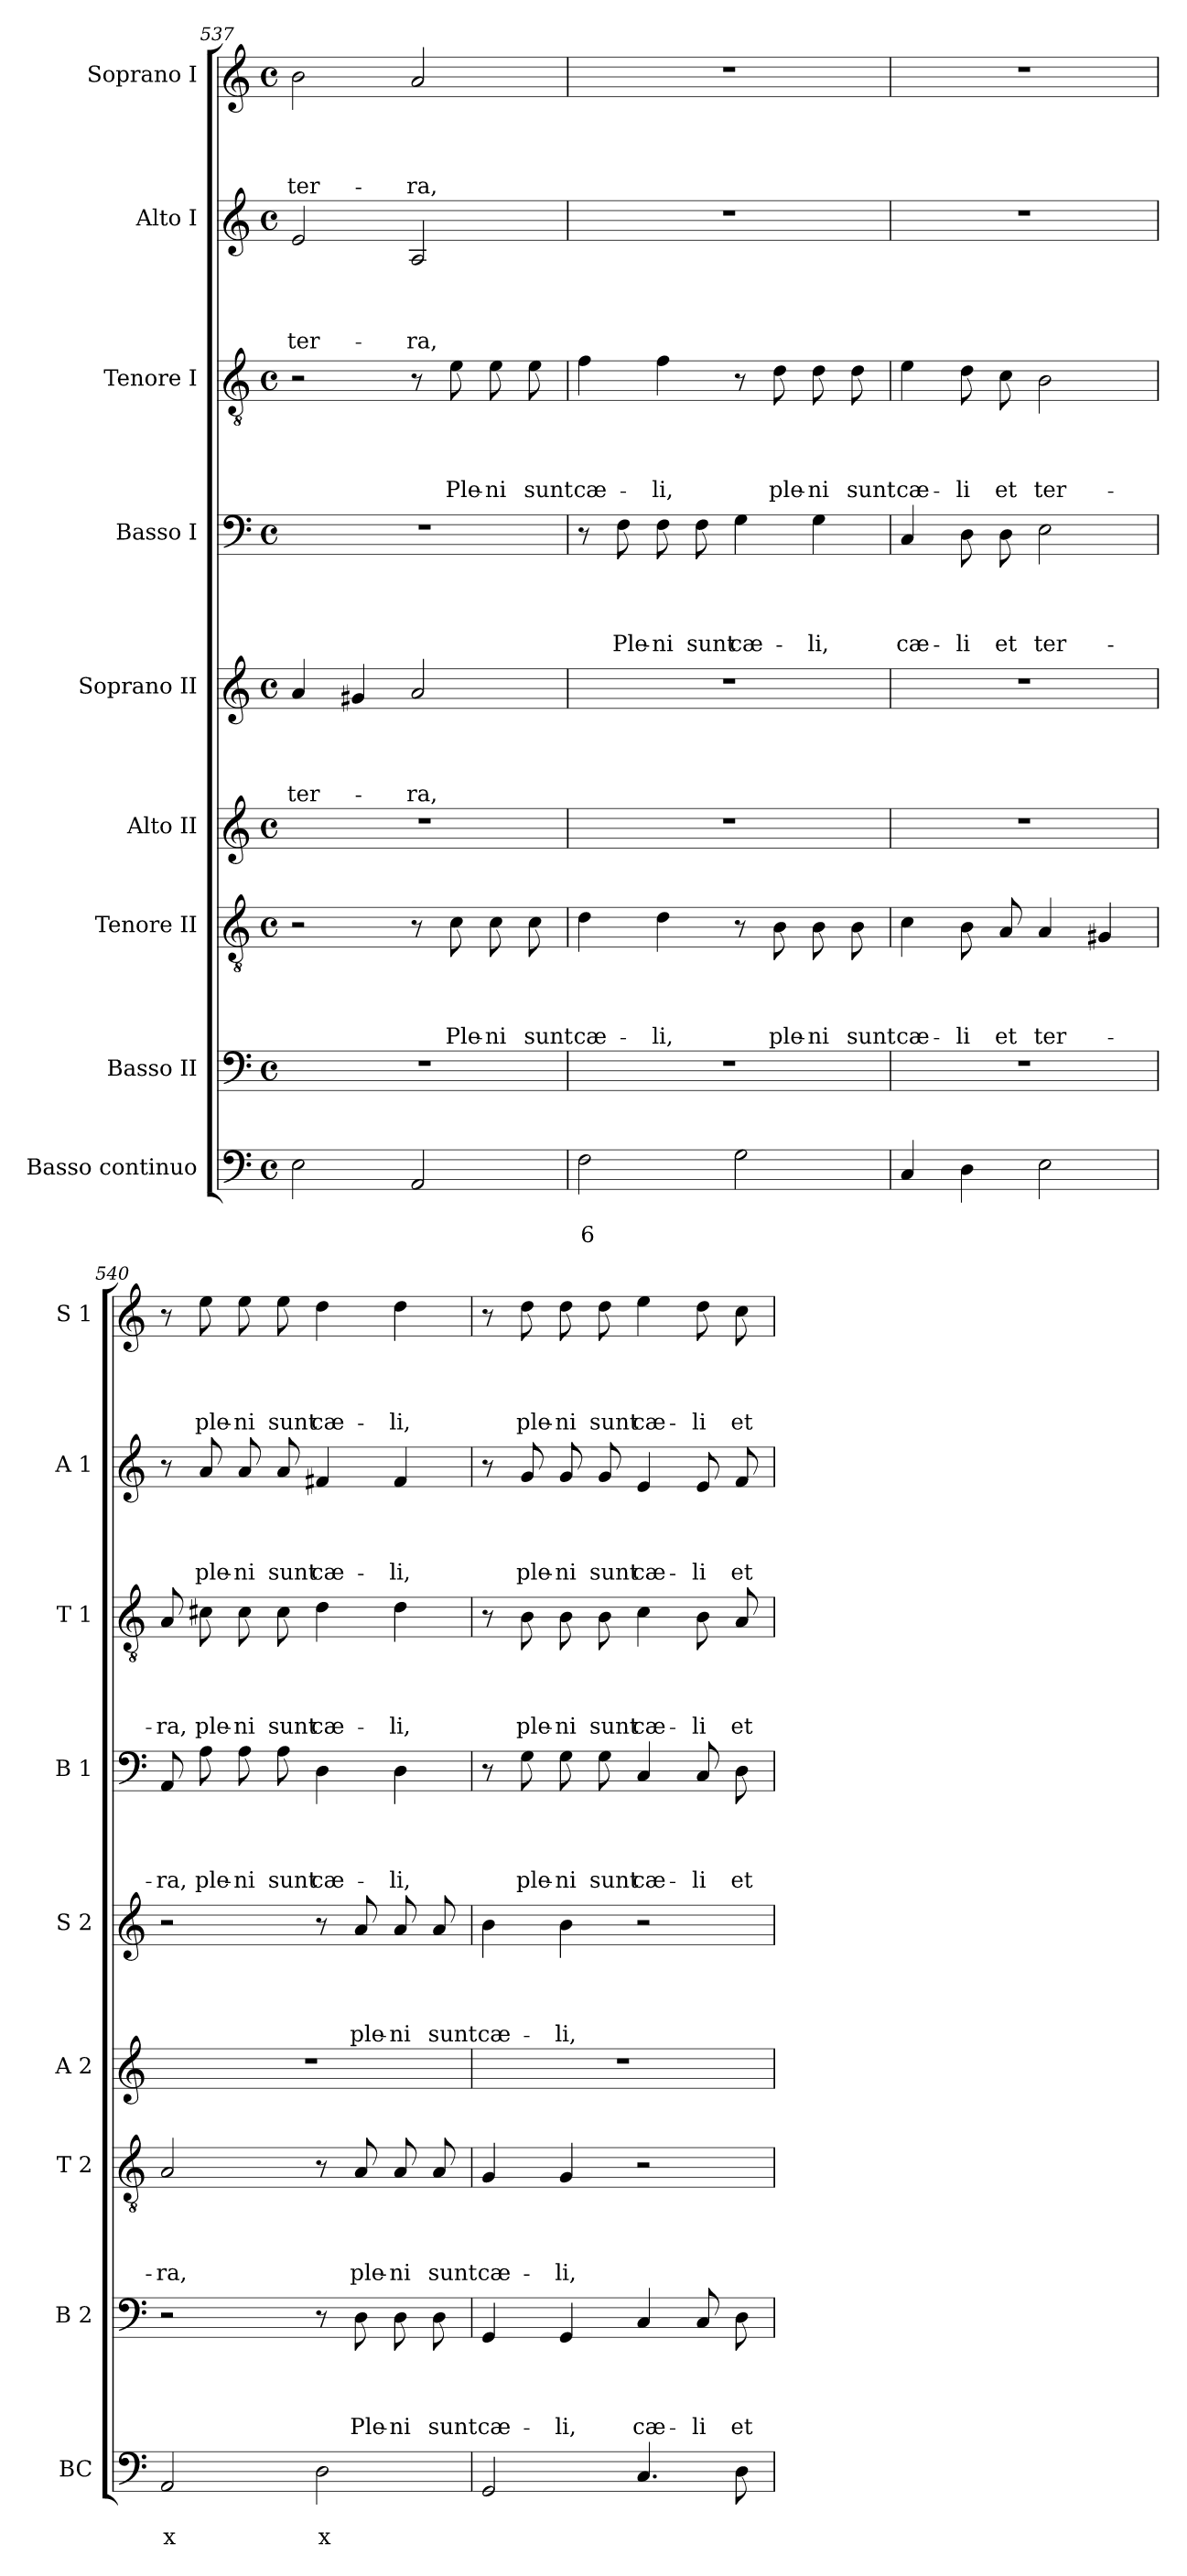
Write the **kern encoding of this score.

**kern	**text	**text	**kern	**text	**text	**text	**text	**kern	**text	**text	**text	**text	**kern	**kern	**text	**text	**text	**text	**kern	**text	**text	**text	**text	**kern	**text	**text	**text	**text	**kern	**text	**text	**text	**text	**kern	**text	**text	**text	**text
*part9	*part9	*part9	*part8	*part8	*part8	*part8	*part8	*part7	*part7	*part7	*part7	*part7	*part6	*part5	*part5	*part5	*part5	*part5	*part4	*part4	*part4	*part4	*part4	*part3	*part3	*part3	*part3	*part3	*part2	*part2	*part2	*part2	*part2	*part1	*part1	*part1	*part1	*part1
*staff9	*staff9	*staff9	*staff8	*staff8	*staff8	*staff8	*staff8	*staff7	*staff7	*staff7	*staff7	*staff7	*staff6	*staff5	*staff5	*staff5	*staff5	*staff5	*staff4	*staff4	*staff4	*staff4	*staff4	*staff3	*staff3	*staff3	*staff3	*staff3	*staff2	*staff2	*staff2	*staff2	*staff2	*staff1	*staff1	*staff1	*staff1	*staff1
*I"Basso continuo	*	*	*I"Basso II	*	*	*	*	*I"Tenore II	*	*	*	*	*I"Alto II	*I"Soprano II	*	*	*	*	*I"Basso I	*	*	*	*	*I"Tenore I	*	*	*	*	*I"Alto I	*	*	*	*	*I"Soprano I	*	*	*	*
*I'BC	*	*	*I'B 2	*	*	*	*	*I'T 2	*	*	*	*	*I'A 2	*I'S 2	*	*	*	*	*I'B 1	*	*	*	*	*I'T 1	*	*	*	*	*I'A 1	*	*	*	*	*I'S 1	*	*	*	*
!!LO:PB:g=z
*clefF4	*	*	*clefF4	*	*	*	*	*clefGv2	*	*	*	*	*clefG2	*clefG2	*	*	*	*	*clefF4	*	*	*	*	*clefGv2	*	*	*	*	*clefG2	*	*	*	*	*clefG2	*	*	*	*
*k[]	*	*	*k[]	*	*	*	*	*k[]	*	*	*	*	*k[]	*k[]	*	*	*	*	*k[]	*	*	*	*	*k[]	*	*	*	*	*k[]	*	*	*	*	*k[]	*	*	*	*
*C:	*	*	*C:	*	*	*	*	*C:	*	*	*	*	*C:	*C:	*	*	*	*	*C:	*	*	*	*	*C:	*	*	*	*	*C:	*	*	*	*	*C:	*	*	*	*
*M4/4	*	*	*M4/4	*	*	*	*	*M4/4	*	*	*	*	*M4/4	*M4/4	*	*	*	*	*M4/4	*	*	*	*	*M4/4	*	*	*	*	*M4/4	*	*	*	*	*M4/4	*	*	*	*
*met(c)	*	*	*met(c)	*	*	*	*	*met(c)	*	*	*	*	*met(c)	*met(c)	*	*	*	*	*met(c)	*	*	*	*	*met(c)	*	*	*	*	*met(c)	*	*	*	*	*met(c)	*	*	*	*
=537	=537	=537	=537	=537	=537	=537	=537	=537	=537	=537	=537	=537	=537	=537	=537	=537	=537	=537	=537	=537	=537	=537	=537	=537	=537	=537	=537	=537	=537	=537	=537	=537	=537	=537	=537	=537	=537	=537
!	!	!	!	!	!	!	!	!	!	!	!	!	!	!	!	!	!	!LO:LY:b	!	!	!	!	!	!	!	!	!	!	!	!	!	!	!LO:LY:b	!	!	!	!	!LO:LY:b
2E\	.	.	1r	.	.	.	.	2r	.	.	.	.	1r	4a/	.	.	.	ter-	1r	.	.	.	.	2r	.	.	.	.	2e/	.	.	.	ter-	2b\	.	.	.	ter-
.	.	.	.	.	.	.	.	.	.	.	.	.	.	4g#X/	.	.	.	.	.	.	.	.	.	.	.	.	.	.	.	.	.	.	.	.	.	.	.	.
!	!	!	!	!	!	!	!	!	!	!	!	!	!	!	!	!	!	!LO:LY:b	!	!	!	!	!	!	!	!	!	!	!	!	!	!	!LO:LY:b	!	!	!	!	!LO:LY:b
2AA/	.	.	.	.	.	.	.	8r	.	.	.	.	.	2a/	.	.	.	-ra,	.	.	.	.	.	8r	.	.	.	.	2A/	.	.	.	-ra,	2a/	.	.	.	-ra,
!	!	!	!	!	!	!	!	!	!	!	!	!LO:LY:b	!	!	!	!	!	!	!	!	!	!	!	!	!	!	!	!LO:LY:b	!	!	!	!	!	!	!	!	!	!
.	.	.	.	.	.	.	.	8c\	.	.	.	Ple-	.	.	.	.	.	.	.	.	.	.	.	8e\	.	.	.	Ple-	.	.	.	.	.	.	.	.	.	.
!	!	!	!	!	!	!	!	!	!	!	!	!LO:LY:b	!	!	!	!	!	!	!	!	!	!	!	!	!	!	!	!LO:LY:b	!	!	!	!	!	!	!	!	!	!
.	.	.	.	.	.	.	.	8c\	.	.	.	-ni	.	.	.	.	.	.	.	.	.	.	.	8e\	.	.	.	-ni	.	.	.	.	.	.	.	.	.	.
!	!	!	!	!	!	!	!	!	!	!	!	!LO:LY:b	!	!	!	!	!	!	!	!	!	!	!	!	!	!	!	!LO:LY:b	!	!	!	!	!	!	!	!	!	!
.	.	.	.	.	.	.	.	8c\	.	.	.	sunt	.	.	.	.	.	.	.	.	.	.	.	8e\	.	.	.	sunt	.	.	.	.	.	.	.	.	.	.
=538	=538	=538	=538	=538	=538	=538	=538	=538	=538	=538	=538	=538	=538	=538	=538	=538	=538	=538	=538	=538	=538	=538	=538	=538	=538	=538	=538	=538	=538	=538	=538	=538	=538	=538	=538	=538	=538	=538
!	!	!LO:LY:b	!	!	!	!	!	!	!	!	!	!LO:LY:b	!	!	!	!	!	!	!	!	!	!	!	!	!	!	!	!LO:LY:b	!	!	!	!	!	!	!	!	!	!
2F\	.	6	1r	.	.	.	.	4d\	.	.	.	cæ-	1r	1r	.	.	.	.	8r	.	.	.	.	4f\	.	.	.	cæ-	1r	.	.	.	.	1r	.	.	.	.
!	!	!	!	!	!	!	!	!	!	!	!	!	!	!	!	!	!	!	!	!	!	!	!LO:LY:b	!	!	!	!	!	!	!	!	!	!	!	!	!	!	!
.	.	.	.	.	.	.	.	.	.	.	.	.	.	.	.	.	.	.	8F\	.	.	.	Ple-	.	.	.	.	.	.	.	.	.	.	.	.	.	.	.
!	!	!	!	!	!	!	!	!	!	!	!	!LO:LY:b	!	!	!	!	!	!	!	!	!	!	!LO:LY:b	!	!	!	!	!LO:LY:b	!	!	!	!	!	!	!	!	!	!
.	.	.	.	.	.	.	.	4d\	.	.	.	-li,	.	.	.	.	.	.	8F\	.	.	.	-ni	4f\	.	.	.	-li,	.	.	.	.	.	.	.	.	.	.
!	!	!	!	!	!	!	!	!	!	!	!	!	!	!	!	!	!	!	!	!	!	!	!LO:LY:b	!	!	!	!	!	!	!	!	!	!	!	!	!	!	!
.	.	.	.	.	.	.	.	.	.	.	.	.	.	.	.	.	.	.	8F\	.	.	.	sunt	.	.	.	.	.	.	.	.	.	.	.	.	.	.	.
!	!	!	!	!	!	!	!	!	!	!	!	!	!	!	!	!	!	!	!	!	!	!	!LO:LY:b	!	!	!	!	!	!	!	!	!	!	!	!	!	!	!
2G\	.	.	.	.	.	.	.	8r	.	.	.	.	.	.	.	.	.	.	4G\	.	.	.	cæ-	8r	.	.	.	.	.	.	.	.	.	.	.	.	.	.
!	!	!	!	!	!	!	!	!	!	!	!	!LO:LY:b	!	!	!	!	!	!	!	!	!	!	!	!	!	!	!	!LO:LY:b	!	!	!	!	!	!	!	!	!	!
.	.	.	.	.	.	.	.	8B\	.	.	.	ple-	.	.	.	.	.	.	.	.	.	.	.	8d\	.	.	.	ple-	.	.	.	.	.	.	.	.	.	.
!	!	!	!	!	!	!	!	!	!	!	!	!LO:LY:b	!	!	!	!	!	!	!	!	!	!	!LO:LY:b	!	!	!	!	!LO:LY:b	!	!	!	!	!	!	!	!	!	!
.	.	.	.	.	.	.	.	8B\	.	.	.	-ni	.	.	.	.	.	.	4G\	.	.	.	-li,	8d\	.	.	.	-ni	.	.	.	.	.	.	.	.	.	.
!	!	!	!	!	!	!	!	!	!	!	!	!LO:LY:b	!	!	!	!	!	!	!	!	!	!	!	!	!	!	!	!LO:LY:b	!	!	!	!	!	!	!	!	!	!
.	.	.	.	.	.	.	.	8B\	.	.	.	sunt	.	.	.	.	.	.	.	.	.	.	.	8d\	.	.	.	sunt	.	.	.	.	.	.	.	.	.	.
=539	=539	=539	=539	=539	=539	=539	=539	=539	=539	=539	=539	=539	=539	=539	=539	=539	=539	=539	=539	=539	=539	=539	=539	=539	=539	=539	=539	=539	=539	=539	=539	=539	=539	=539	=539	=539	=539	=539
!	!	!	!	!	!	!	!	!	!	!	!	!LO:LY:b	!	!	!	!	!	!	!	!	!	!	!LO:LY:b	!	!	!	!	!LO:LY:b	!	!	!	!	!	!	!	!	!	!
4C/	.	.	1r	.	.	.	.	4c\	.	.	.	cæ-	1r	1r	.	.	.	.	4C/	.	.	.	cæ-	4e\	.	.	.	cæ-	1r	.	.	.	.	1r	.	.	.	.
!	!	!	!	!	!	!	!	!	!	!	!	!LO:LY:b	!	!	!	!	!	!	!	!	!	!	!LO:LY:b	!	!	!	!	!LO:LY:b	!	!	!	!	!	!	!	!	!	!
4D\	.	.	.	.	.	.	.	8B\	.	.	.	-li	.	.	.	.	.	.	8D\	.	.	.	-li	8d\	.	.	.	-li	.	.	.	.	.	.	.	.	.	.
!	!	!	!	!	!	!	!	!	!	!	!	!LO:LY:b	!	!	!	!	!	!	!	!	!	!	!LO:LY:b	!	!	!	!	!LO:LY:b	!	!	!	!	!	!	!	!	!	!
.	.	.	.	.	.	.	.	8A/	.	.	.	et	.	.	.	.	.	.	8D\	.	.	.	et	8c\	.	.	.	et	.	.	.	.	.	.	.	.	.	.
!	!	!	!	!	!	!	!	!	!	!	!	!LO:LY:b	!	!	!	!	!	!	!	!	!	!	!LO:LY:b	!	!	!	!	!LO:LY:b	!	!	!	!	!	!	!	!	!	!
2E\	.	.	.	.	.	.	.	4A/	.	.	.	ter-	.	.	.	.	.	.	2E\	.	.	.	ter-	2B\	.	.	.	ter-	.	.	.	.	.	.	.	.	.	.
.	.	.	.	.	.	.	.	4G#X/	.	.	.	.	.	.	.	.	.	.	.	.	.	.	.	.	.	.	.	.	.	.	.	.	.	.	.	.	.	.
=540	=540	=540	=540	=540	=540	=540	=540	=540	=540	=540	=540	=540	=540	=540	=540	=540	=540	=540	=540	=540	=540	=540	=540	=540	=540	=540	=540	=540	=540	=540	=540	=540	=540	=540	=540	=540	=540	=540
!	!	!LO:LY:b	!	!	!	!	!	!	!	!	!	!LO:LY:b	!	!	!	!	!	!	!	!	!	!	!LO:LY:b	!	!	!	!	!LO:LY:b	!	!	!	!	!	!	!	!	!	!
2AA/	.	x	2r	.	.	.	.	2A/	.	.	.	-ra,	1r	2r	.	.	.	.	8AA/	.	.	.	-ra,	8A/	.	.	.	-ra,	8r	.	.	.	.	8r	.	.	.	.
!	!	!	!	!	!	!	!	!	!	!	!	!	!	!	!	!	!	!	!	!	!	!	!LO:LY:b	!	!	!	!	!LO:LY:b	!	!	!	!	!LO:LY:b	!	!	!	!	!LO:LY:b
.	.	.	.	.	.	.	.	.	.	.	.	.	.	.	.	.	.	.	8A\	.	.	.	ple-	8c#X\	.	.	.	ple-	8a/	.	.	.	ple-	8ee\	.	.	.	ple-
!	!	!	!	!	!	!	!	!	!	!	!	!	!	!	!	!	!	!	!	!	!	!	!LO:LY:b	!	!	!	!	!LO:LY:b	!	!	!	!	!LO:LY:b	!	!	!	!	!LO:LY:b
.	.	.	.	.	.	.	.	.	.	.	.	.	.	.	.	.	.	.	8A\	.	.	.	-ni	8c#\	.	.	.	-ni	8a/	.	.	.	-ni	8ee\	.	.	.	-ni
!	!	!	!	!	!	!	!	!	!	!	!	!	!	!	!	!	!	!	!	!	!	!	!LO:LY:b	!	!	!	!	!LO:LY:b	!	!	!	!	!LO:LY:b	!	!	!	!	!LO:LY:b
.	.	.	.	.	.	.	.	.	.	.	.	.	.	.	.	.	.	.	8A\	.	.	.	sunt	8c#\	.	.	.	sunt	8a/	.	.	.	sunt	8ee\	.	.	.	sunt
!	!	!LO:LY:b	!	!	!	!	!	!	!	!	!	!	!	!	!	!	!	!	!	!	!	!	!LO:LY:b	!	!	!	!	!LO:LY:b	!	!	!	!	!LO:LY:b	!	!	!	!	!LO:LY:b
2D\	.	x	8r	.	.	.	.	8r	.	.	.	.	.	8r	.	.	.	.	4D\	.	.	.	cæ-	4d\	.	.	.	cæ-	4f#X/	.	.	.	cæ-	4dd\	.	.	.	cæ-
!	!	!	!	!	!	!	!LO:LY:b	!	!	!	!	!LO:LY:b	!	!	!	!	!	!LO:LY:b	!	!	!	!	!	!	!	!	!	!	!	!	!	!	!	!	!	!	!	!
.	.	.	8D\	.	.	.	Ple-	8A/	.	.	.	ple-	.	8a/	.	.	.	ple-	.	.	.	.	.	.	.	.	.	.	.	.	.	.	.	.	.	.	.	.
!	!	!	!	!	!	!	!LO:LY:b	!	!	!	!	!LO:LY:b	!	!	!	!	!	!LO:LY:b	!	!	!	!	!LO:LY:b	!	!	!	!	!LO:LY:b	!	!	!	!	!LO:LY:b	!	!	!	!	!LO:LY:b
.	.	.	8D\	.	.	.	-ni	8A/	.	.	.	-ni	.	8a/	.	.	.	-ni	4D\	.	.	.	-li,	4d\	.	.	.	-li,	4f#/	.	.	.	-li,	4dd\	.	.	.	-li,
!	!	!	!	!	!	!	!LO:LY:b	!	!	!	!	!LO:LY:b	!	!	!	!	!	!LO:LY:b	!	!	!	!	!	!	!	!	!	!	!	!	!	!	!	!	!	!	!	!
.	.	.	8D\	.	.	.	sunt	8A/	.	.	.	sunt	.	8a/	.	.	.	sunt	.	.	.	.	.	.	.	.	.	.	.	.	.	.	.	.	.	.	.	.
!!LO:PB:g=z
=541	=541	=541	=541	=541	=541	=541	=541	=541	=541	=541	=541	=541	=541	=541	=541	=541	=541	=541	=541	=541	=541	=541	=541	=541	=541	=541	=541	=541	=541	=541	=541	=541	=541	=541	=541	=541	=541	=541
!	!	!	!	!	!	!	!LO:LY:b	!	!	!	!	!LO:LY:b	!	!	!	!	!	!LO:LY:b	!	!	!	!	!	!	!	!	!	!	!	!	!	!	!	!	!	!	!	!
2GG/	.	.	4GG/	.	.	.	cæ-	4G/	.	.	.	cæ-	1r	4b\	.	.	.	cæ-	8r	.	.	.	.	8r	.	.	.	.	8r	.	.	.	.	8r	.	.	.	.
!	!	!	!	!	!	!	!	!	!	!	!	!	!	!	!	!	!	!	!	!	!	!	!LO:LY:b	!	!	!	!	!LO:LY:b	!	!	!	!	!LO:LY:b	!	!	!	!	!LO:LY:b
.	.	.	.	.	.	.	.	.	.	.	.	.	.	.	.	.	.	.	8G\	.	.	.	ple-	8B\	.	.	.	ple-	8g/	.	.	.	ple-	8dd\	.	.	.	ple-
!	!	!	!	!	!	!	!LO:LY:b	!	!	!	!	!LO:LY:b	!	!	!	!	!	!LO:LY:b	!	!	!	!	!LO:LY:b	!	!	!	!	!LO:LY:b	!	!	!	!	!LO:LY:b	!	!	!	!	!LO:LY:b
.	.	.	4GG/	.	.	.	-li,	4G/	.	.	.	-li,	.	4b\	.	.	.	-li,	8G\	.	.	.	-ni	8B\	.	.	.	-ni	8g/	.	.	.	-ni	8dd\	.	.	.	-ni
!	!	!	!	!	!	!	!	!	!	!	!	!	!	!	!	!	!	!	!	!	!	!	!LO:LY:b	!	!	!	!	!LO:LY:b	!	!	!	!	!LO:LY:b	!	!	!	!	!LO:LY:b
.	.	.	.	.	.	.	.	.	.	.	.	.	.	.	.	.	.	.	8G\	.	.	.	sunt	8B\	.	.	.	sunt	8g/	.	.	.	sunt	8dd\	.	.	.	sunt
!	!	!	!	!	!	!	!LO:LY:b	!	!	!	!	!	!	!	!	!	!	!	!	!	!	!	!LO:LY:b	!	!	!	!	!LO:LY:b	!	!	!	!	!LO:LY:b	!	!	!	!	!LO:LY:b
4.C/	.	.	4C/	.	.	.	cæ-	2r	.	.	.	.	.	2r	.	.	.	.	4C/	.	.	.	cæ-	4c\	.	.	.	cæ-	4e/	.	.	.	cæ-	4ee\	.	.	.	cæ-
!	!	!	!	!	!	!	!LO:LY:b	!	!	!	!	!	!	!	!	!	!	!	!	!	!	!	!LO:LY:b	!	!	!	!	!LO:LY:b	!	!	!	!	!LO:LY:b	!	!	!	!	!LO:LY:b
.	.	.	8C/	.	.	.	-li	.	.	.	.	.	.	.	.	.	.	.	8C/	.	.	.	-li	8B\	.	.	.	-li	8e/	.	.	.	-li	8dd\	.	.	.	-li
!	!	!	!	!	!	!	!LO:LY:b	!	!	!	!	!	!	!	!	!	!	!	!	!	!	!	!LO:LY:b	!	!	!	!	!LO:LY:b	!	!	!	!	!LO:LY:b	!	!	!	!	!LO:LY:b
8D\	.	.	8D\	.	.	.	et	.	.	.	.	.	.	.	.	.	.	.	8D\	.	.	.	et	8A/	.	.	.	et	8f/	.	.	.	et	8cc\	.	.	.	et
=	=	=	=	=	=	=	=	=	=	=	=	=	=	=	=	=	=	=	=	=	=	=	=	=	=	=	=	=	=	=	=	=	=	=	=	=	=	=
*-	*-	*-	*-	*-	*-	*-	*-	*-	*-	*-	*-	*-	*-	*-	*-	*-	*-	*-	*-	*-	*-	*-	*-	*-	*-	*-	*-	*-	*-	*-	*-	*-	*-	*-	*-	*-	*-	*-
